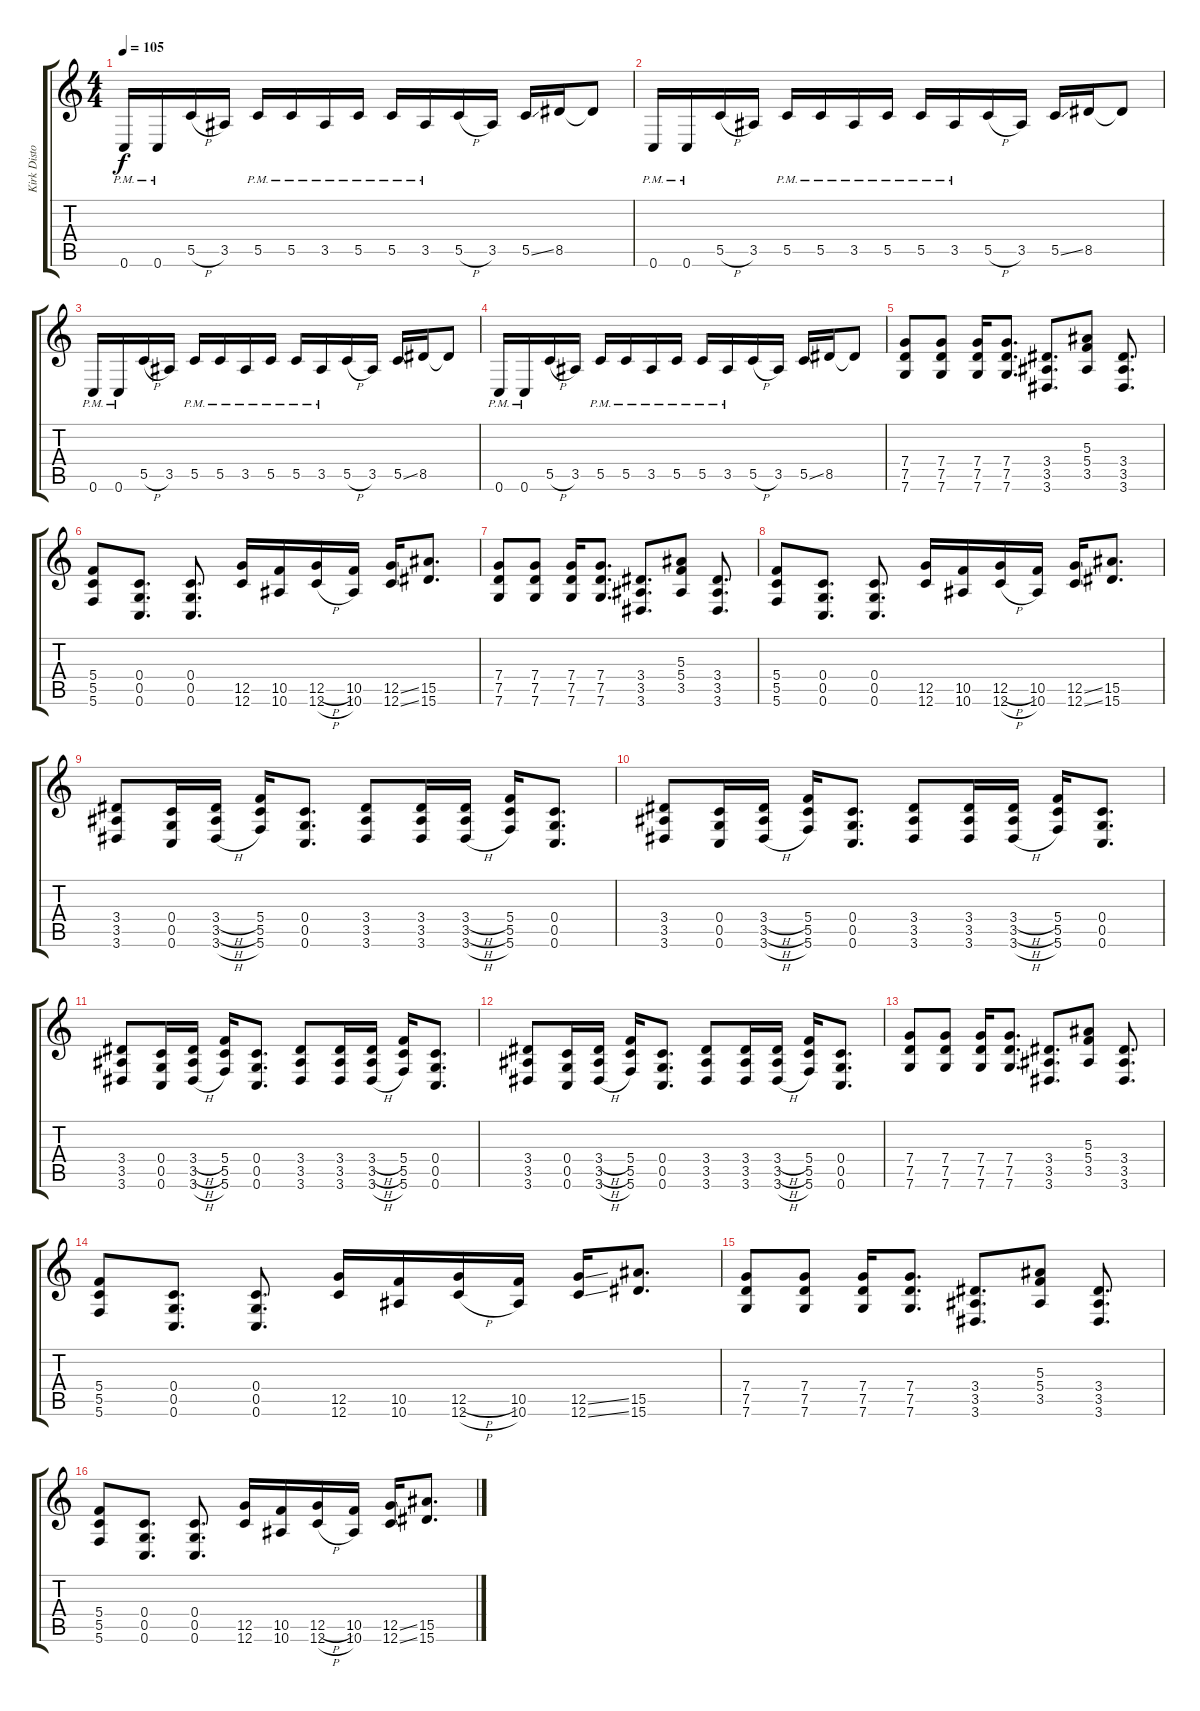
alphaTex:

\track ("Kirk Distortion" "Kirk Disto") {instrument distortionguitar}
\staff {score tabs}
\tuning (D4 A3 F3 C3 G2 C2) {hide}
\ts (4 4)
\tempo 105
\clef g2
\ks c
0.6{pm}.16{dy f} 0.6{pm}.16 5.5{h}.16 3.5.16 5.5{pm}.16 5.5{pm}.16 3.5{pm}.16 5.5{pm}.16 5.5{pm}.16 3.5{pm}.16 5.5{h}.16 3.5.16 5.5{ss}.16 8.5.16 8.5{t}.8 |
0.6{pm}.16 0.6{pm}.16 5.5{h}.16 3.5.16 5.5{pm}.16 5.5{pm}.16 3.5{pm}.16 5.5{pm}.16 5.5{pm}.16 3.5{pm}.16 5.5{h}.16 3.5.16 5.5{ss}.16 8.5.16 8.5{t}.8 |
0.6{pm}.16 0.6{pm}.16 5.5{h}.16 3.5.16 5.5{pm}.16 5.5{pm}.16 3.5{pm}.16 5.5{pm}.16 5.5{pm}.16 3.5{pm}.16 5.5{h}.16 3.5.16 5.5{ss}.16 8.5.16 8.5{t}.8 |
0.6{pm}.16 0.6{pm}.16 5.5{h}.16 3.5.16 5.5{pm}.16 5.5{pm}.16 3.5{pm}.16 5.5{pm}.16 5.5{pm}.16 3.5{pm}.16 5.5{h}.16 3.5.16 5.5{ss}.16 8.5.16 8.5{t}.8 |
(7.4 7.5 7.6).8 (7.4 7.5 7.6).8 (7.4 7.5 7.6).16 (7.4 7.5 7.6).8{d} (3.4 3.5 3.6).8{d} (5.3 5.4 3.5).8 (3.4 3.5 3.6).8{d} |
(5.4 5.5 5.6).8 (0.4 0.5 0.6).8{d} (0.4 0.5 0.6).8{d} (12.5 12.6).16 (10.5 10.6).16 (12.5{h} 12.6{h}).16 (10.5 10.6).16 (12.5{ss} 12.6{ss}).16 (15.5 15.6).8{d} |
(7.4 7.5 7.6).8 (7.4 7.5 7.6).8 (7.4 7.5 7.6).16 (7.4 7.5 7.6).8{d} (3.4 3.5 3.6).8{d} (5.3 5.4 3.5).8 (3.4 3.5 3.6).8{d} |
(5.4 5.5 5.6).8 (0.4 0.5 0.6).8{d} (0.4 0.5 0.6).8{d} (12.5 12.6).16 (10.5 10.6).16 (12.5{h} 12.6{h}).16 (10.5 10.6).16 (12.5{ss} 12.6{ss}).16 (15.5 15.6).8{d} |
(3.4 3.5 3.6).8 (0.4 0.5 0.6).16 (3.4{h} 3.5{h} 3.6{h}).16 (5.4 5.5 5.6).16 (0.4 0.5 0.6).8{d} (3.4 3.5 3.6).8 (3.4 3.5 3.6).16 (3.4{h} 3.5{h} 3.6{h}).16 (5.4 5.5 5.6).16 (0.4 0.5 0.6).8{d} |
(3.4 3.5 3.6).8 (0.4 0.5 0.6).16 (3.4{h} 3.5{h} 3.6{h}).16 (5.4 5.5 5.6).16 (0.4 0.5 0.6).8{d} (3.4 3.5 3.6).8 (3.4 3.5 3.6).16 (3.4{h} 3.5{h} 3.6{h}).16 (5.4 5.5 5.6).16 (0.4 0.5 0.6).8{d} |
(3.4 3.5 3.6).8 (0.4 0.5 0.6).16 (3.4{h} 3.5{h} 3.6{h}).16 (5.4 5.5 5.6).16 (0.4 0.5 0.6).8{d} (3.4 3.5 3.6).8 (3.4 3.5 3.6).16 (3.4{h} 3.5{h} 3.6{h}).16 (5.4 5.5 5.6).16 (0.4 0.5 0.6).8{d} |
(3.4 3.5 3.6).8 (0.4 0.5 0.6).16 (3.4{h} 3.5{h} 3.6{h}).16 (5.4 5.5 5.6).16 (0.4 0.5 0.6).8{d} (3.4 3.5 3.6).8 (3.4 3.5 3.6).16 (3.4{h} 3.5{h} 3.6{h}).16 (5.4 5.5 5.6).16 (0.4 0.5 0.6).8{d} |
(7.4 7.5 7.6).8 (7.4 7.5 7.6).8 (7.4 7.5 7.6).16 (7.4 7.5 7.6).8{d} (3.4 3.5 3.6).8{d} (5.3 5.4 3.5).8 (3.4 3.5 3.6).8{d} |
(5.4 5.5 5.6).8 (0.4 0.5 0.6).8{d} (0.4 0.5 0.6).8{d} (12.5 12.6).16 (10.5 10.6).16 (12.5{h} 12.6{h}).16 (10.5 10.6).16 (12.5{ss} 12.6{ss}).16 (15.5 15.6).8{d} |
(7.4 7.5 7.6).8 (7.4 7.5 7.6).8 (7.4 7.5 7.6).16 (7.4 7.5 7.6).8{d} (3.4 3.5 3.6).8{d} (5.3 5.4 3.5).8 (3.4 3.5 3.6).8{d} |
(5.4 5.5 5.6).8 (0.4 0.5 0.6).8{d} (0.4 0.5 0.6).8{d} (12.5 12.6).16 (10.5 10.6).16 (12.5{h} 12.6{h}).16 (10.5 10.6).16 (12.5{ss} 12.6{ss}).16 (15.5 15.6).8{d}
